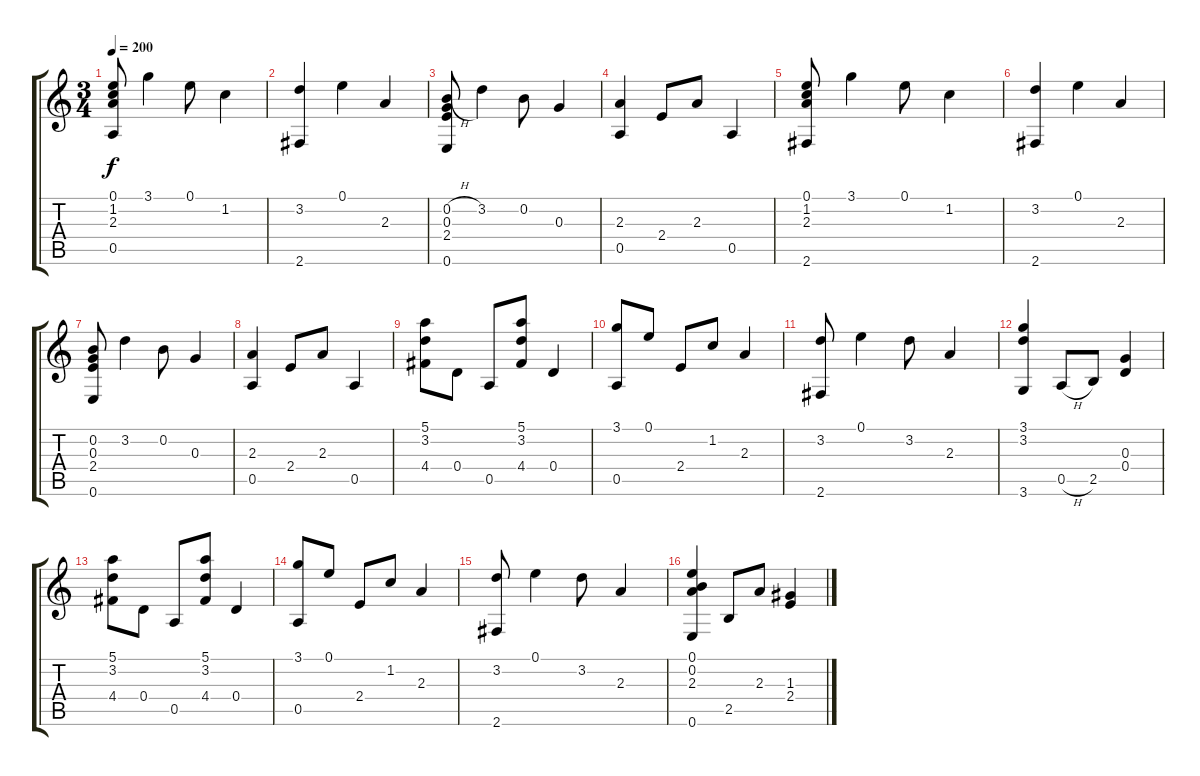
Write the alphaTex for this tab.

\track "" {instrument acousticguitarnylon}
\staff {score tabs}
\tuning (E4 B3 G3 D3 A2 E2) {hide}
\ts (3 4)
\tempo 200
\clef g2
\ks c
(0.1 1.2 2.3 0.5).8{dy f} 3.1.4 0.1.8 1.2.4 |
(3.2 2.6).4 0.1.4 2.3.4 |
(0.2{h} 0.3 2.4 0.6).8 3.2.4 0.2.8 0.3.4 |
(2.3 0.5).4 2.4.8 2.3.8 0.5.4 |
(0.1 1.2 2.3 2.6).8 3.1.4 0.1.8 1.2.4 |
(3.2 2.6).4 0.1.4 2.3.4 |
(0.2 0.3 2.4 0.6).8 3.2.4 0.2.8 0.3.4 |
(2.3 0.5).4 2.4.8 2.3.8 0.5.4 |
(5.1 3.2 4.4).8 0.4.8 0.5.8 (5.1 3.2 4.4).8 0.4.4 |
(3.1 0.5).8 0.1.8 2.4.8 1.2.8 2.3.4 |
(3.2 2.6).8 0.1.4 3.2.8 2.3.4 |
(3.1 3.2 3.6).4 0.5{h}.8 2.5.8 (0.3 0.4).4 |
(5.1 3.2 4.4).8 0.4.8 0.5.8 (5.1 3.2 4.4).8 0.4.4 |
(3.1 0.5).8 0.1.8 2.4.8 1.2.8 2.3.4 |
(3.2 2.6).8 0.1.4 3.2.8 2.3.4 |
(0.1 0.2 2.3 0.6).4 2.5.8 2.3.8 (1.3 2.4).4
